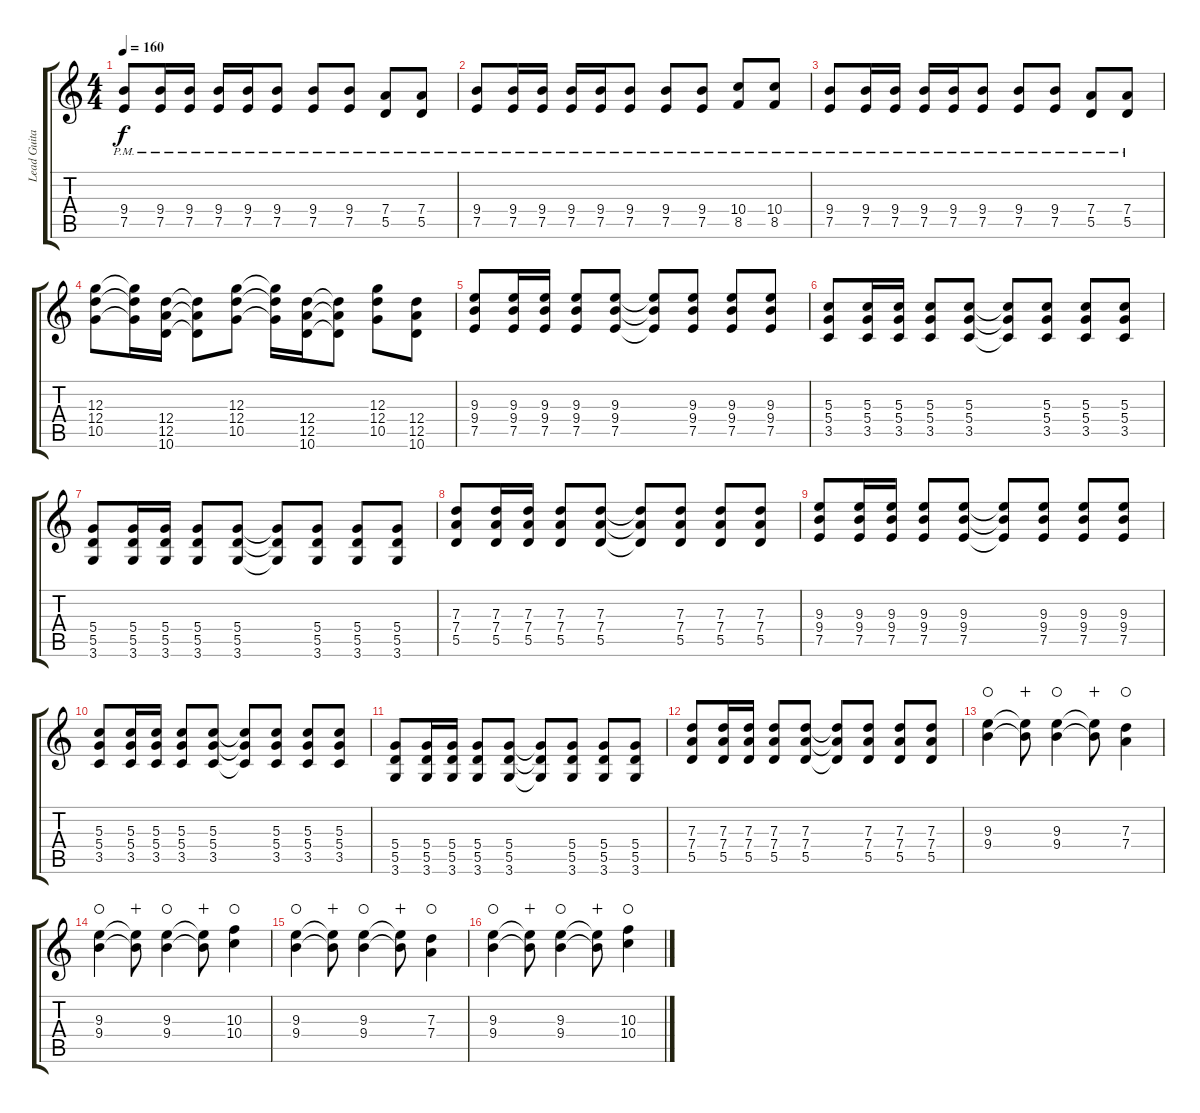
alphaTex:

\track ("Lead Guitar (Noodles)" "Lead Guita") {instrument distortionguitar}
\staff {score tabs}
\tuning (E4 B3 G3 D3 A2 E2) {hide}
\ts (4 4)
\tempo 160
\clef g2
\ks c
(9.4{pm} 7.5{pm}).8{dy f} (9.4{pm} 7.5{pm}).16 (9.4{pm} 7.5{pm}).16 (9.4{pm} 7.5{pm}).16 (9.4{pm} 7.5{pm}).16 (9.4{pm} 7.5{pm}).8 (9.4{pm} 7.5{pm}).8 (9.4{pm} 7.5{pm}).8 (7.4{pm} 5.5{pm}).8 (7.4{pm} 5.5{pm}).8 |
(9.4{pm} 7.5{pm}).8 (9.4{pm} 7.5{pm}).16 (9.4{pm} 7.5{pm}).16 (9.4{pm} 7.5{pm}).16 (9.4{pm} 7.5{pm}).16 (9.4{pm} 7.5{pm}).8 (9.4{pm} 7.5{pm}).8 (9.4{pm} 7.5{pm}).8 (10.4{pm} 8.5{pm}).8 (10.4{pm} 8.5{pm}).8 |
(9.4{pm} 7.5{pm}).8 (9.4{pm} 7.5{pm}).16 (9.4{pm} 7.5{pm}).16 (9.4{pm} 7.5{pm}).16 (9.4{pm} 7.5{pm}).16 (9.4{pm} 7.5{pm}).8 (9.4{pm} 7.5{pm}).8 (9.4{pm} 7.5{pm}).8 (7.4{pm} 5.5{pm}).8 (7.4{pm} 5.5{pm}).8 |
(12.3 12.4 10.5).8 (12.3{t} 12.4{t} 10.5{t}).16 (12.4 12.5 10.6).16 (12.4{t} 12.5{t} 10.6{t}).8 (12.3 12.4 10.5).8 (12.3{t} 12.4{t} 10.5{t}).16 (12.4 12.5 10.6).16 (12.4{t} 12.5{t} 10.6{t}).8 (12.3 12.4 10.5).8 (12.4 12.5 10.6).8 |
(9.3 9.4 7.5).8 (9.3 9.4 7.5).16 (9.3 9.4 7.5).16 (9.3 9.4 7.5).8 (9.3 9.4 7.5).8 (9.3{t} 9.4{t} 7.5{t}).8 (9.3 9.4 7.5).8 (9.3 9.4 7.5).8 (9.3 9.4 7.5).8 |
(5.3 5.4 3.5).8 (5.3 5.4 3.5).16 (5.3 5.4 3.5).16 (5.3 5.4 3.5).8 (5.3 5.4 3.5).8 (5.3{t} 5.4{t} 3.5{t}).8 (5.3 5.4 3.5).8 (5.3 5.4 3.5).8 (5.3 5.4 3.5).8 |
(5.4 5.5 3.6).8 (5.4 5.5 3.6).16 (5.4 5.5 3.6).16 (5.4 5.5 3.6).8 (5.4 5.5 3.6).8 (5.4{t} 5.5{t} 3.6{t}).8 (5.4 5.5 3.6).8 (5.4 5.5 3.6).8 (5.4 5.5 3.6).8 |
(7.3 7.4 5.5).8 (7.3 7.4 5.5).16 (7.3 7.4 5.5).16 (7.3 7.4 5.5).8 (7.3 7.4 5.5).8 (7.3{t} 7.4{t} 5.5{t}).8 (7.3 7.4 5.5).8 (7.3 7.4 5.5).8 (7.3 7.4 5.5).8 |
(9.3 9.4 7.5).8 (9.3 9.4 7.5).16 (9.3 9.4 7.5).16 (9.3 9.4 7.5).8 (9.3 9.4 7.5).8 (9.3{t} 9.4{t} 7.5{t}).8 (9.3 9.4 7.5).8 (9.3 9.4 7.5).8 (9.3 9.4 7.5).8 |
(5.3 5.4 3.5).8 (5.3 5.4 3.5).16 (5.3 5.4 3.5).16 (5.3 5.4 3.5).8 (5.3 5.4 3.5).8 (5.3{t} 5.4{t} 3.5{t}).8 (5.3 5.4 3.5).8 (5.3 5.4 3.5).8 (5.3 5.4 3.5).8 |
(5.4 5.5 3.6).8 (5.4 5.5 3.6).16 (5.4 5.5 3.6).16 (5.4 5.5 3.6).8 (5.4 5.5 3.6).8 (5.4{t} 5.5{t} 3.6{t}).8 (5.4 5.5 3.6).8 (5.4 5.5 3.6).8 (5.4 5.5 3.6).8 |
(7.3 7.4 5.5).8 (7.3 7.4 5.5).16 (7.3 7.4 5.5).16 (7.3 7.4 5.5).8 (7.3 7.4 5.5).8 (7.3{t} 7.4{t} 5.5{t}).8 (7.3 7.4 5.5).8 (7.3 7.4 5.5).8 (7.3 7.4 5.5).8 |
(9.3 9.4).4{waho} (9.3{t} 9.4{t}).8{wahc} (9.3 9.4).4{waho} (9.3{t} 9.4{t}).8{wahc} (7.3 7.4).4{waho} |
(9.3 9.4).4{waho} (9.3{t} 9.4{t}).8{wahc} (9.3 9.4).4{waho} (9.3{t} 9.4{t}).8{wahc} (10.3 10.4).4{waho} |
(9.3 9.4).4{waho} (9.3{t} 9.4{t}).8{wahc} (9.3 9.4).4{waho} (9.3{t} 9.4{t}).8{wahc} (7.3 7.4).4{waho} |
(9.3 9.4).4{waho} (9.3{t} 9.4{t}).8{wahc} (9.3 9.4).4{waho} (9.3{t} 9.4{t}).8{wahc} (10.3 10.4).4{waho}
